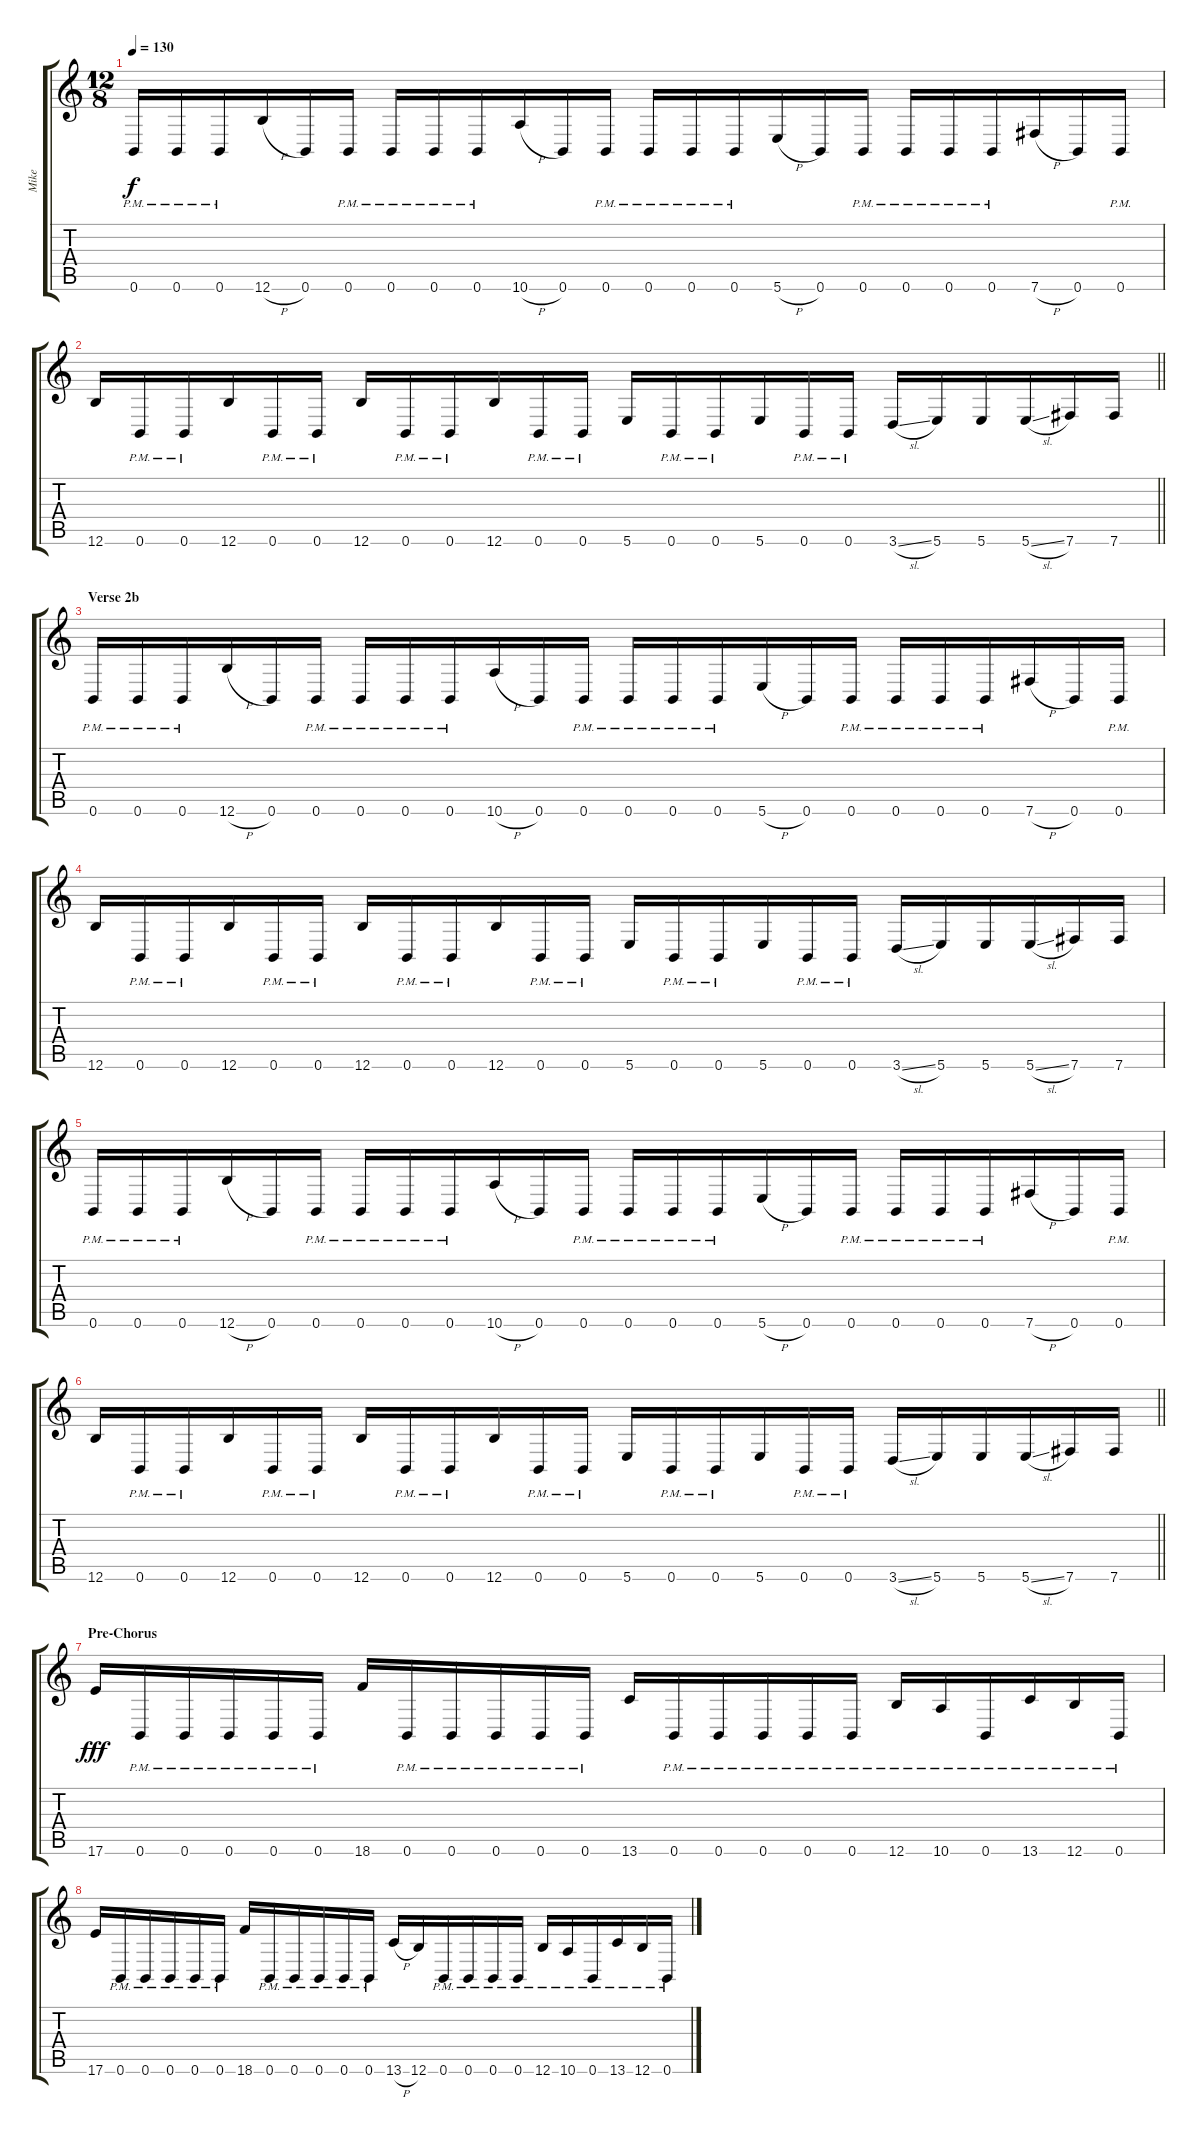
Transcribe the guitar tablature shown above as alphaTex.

\track ("Mike" "Mike") {instrument distortionguitar}
\staff {score tabs}
\tuning (Db4 Ab3 E3 B2 Gb2 B1) {hide}
\ts (12 8)
\tempo 130
\clef g2
\ks c
0.6{pm}.16{dy f} 0.6{pm}.16 0.6{pm}.16 12.6{h}.16 0.6.16 0.6{pm}.16 0.6{pm}.16 0.6{pm}.16 0.6{pm}.16 10.6{h}.16 0.6.16 0.6{pm}.16 0.6{pm}.16 0.6{pm}.16 0.6{pm}.16 5.6{h}.16 0.6.16 0.6{pm}.16 0.6{pm}.16 0.6{pm}.16 0.6{pm}.16 7.6{h}.16 0.6.16 0.6{pm}.16 |
\barLineRight lightlight
12.6.16 0.6{pm}.16 0.6{pm}.16 12.6.16 0.6{pm}.16 0.6{pm}.16 12.6.16 0.6{pm}.16 0.6{pm}.16 12.6.16 0.6{pm}.16 0.6{pm}.16 5.6.16 0.6{pm}.16 0.6{pm}.16 5.6.16 0.6{pm}.16 0.6{pm}.16 3.6{sl}.16 5.6.16 5.6.16 5.6{sl}.16 7.6.16 7.6.16 |
\section ("" "Verse 2b")
0.6{pm}.16 0.6{pm}.16 0.6{pm}.16 12.6{h}.16 0.6.16 0.6{pm}.16 0.6{pm}.16 0.6{pm}.16 0.6{pm}.16 10.6{h}.16 0.6.16 0.6{pm}.16 0.6{pm}.16 0.6{pm}.16 0.6{pm}.16 5.6{h}.16 0.6.16 0.6{pm}.16 0.6{pm}.16 0.6{pm}.16 0.6{pm}.16 7.6{h}.16 0.6.16 0.6{pm}.16 |
12.6.16 0.6{pm}.16 0.6{pm}.16 12.6.16 0.6{pm}.16 0.6{pm}.16 12.6.16 0.6{pm}.16 0.6{pm}.16 12.6.16 0.6{pm}.16 0.6{pm}.16 5.6.16 0.6{pm}.16 0.6{pm}.16 5.6.16 0.6{pm}.16 0.6{pm}.16 3.6{sl}.16 5.6.16 5.6.16 5.6{sl}.16 7.6.16 7.6.16 |
0.6{pm}.16 0.6{pm}.16 0.6{pm}.16 12.6{h}.16 0.6.16 0.6{pm}.16 0.6{pm}.16 0.6{pm}.16 0.6{pm}.16 10.6{h}.16 0.6.16 0.6{pm}.16 0.6{pm}.16 0.6{pm}.16 0.6{pm}.16 5.6{h}.16 0.6.16 0.6{pm}.16 0.6{pm}.16 0.6{pm}.16 0.6{pm}.16 7.6{h}.16 0.6.16 0.6{pm}.16 |
\barLineRight lightlight
12.6.16 0.6{pm}.16 0.6{pm}.16 12.6.16 0.6{pm}.16 0.6{pm}.16 12.6.16 0.6{pm}.16 0.6{pm}.16 12.6.16 0.6{pm}.16 0.6{pm}.16 5.6.16 0.6{pm}.16 0.6{pm}.16 5.6.16 0.6{pm}.16 0.6{pm}.16 3.6{sl}.16 5.6.16 5.6.16 5.6{sl}.16 7.6.16 7.6.16 |
\section ("" "Pre-Chorus")
17.6.16{dy fff} 0.6{pm}.16 0.6{pm}.16 0.6{pm}.16 0.6{pm}.16 0.6{pm}.16 18.6.16 0.6{pm}.16 0.6{pm}.16 0.6{pm}.16 0.6{pm}.16 0.6{pm}.16 13.6.16 0.6{pm}.16 0.6{pm}.16 0.6{pm}.16 0.6{pm}.16 0.6{pm}.16 12.6{pm}.16 10.6{pm}.16 0.6{pm}.16 13.6{pm}.16 12.6{pm}.16 0.6{pm}.16 |
17.6.16 0.6{pm}.16 0.6{pm}.16 0.6{pm}.16 0.6{pm}.16 0.6{pm}.16 18.6.16 0.6{pm}.16 0.6{pm}.16 0.6{pm}.16 0.6{pm}.16 0.6{pm}.16 13.6{h}.16 12.6.16 0.6{pm}.16 0.6{pm}.16 0.6{pm}.16 0.6{pm}.16 12.6{pm}.16 10.6{pm}.16 0.6{pm}.16 13.6{pm}.16 12.6{pm}.16 0.6{pm}.16
